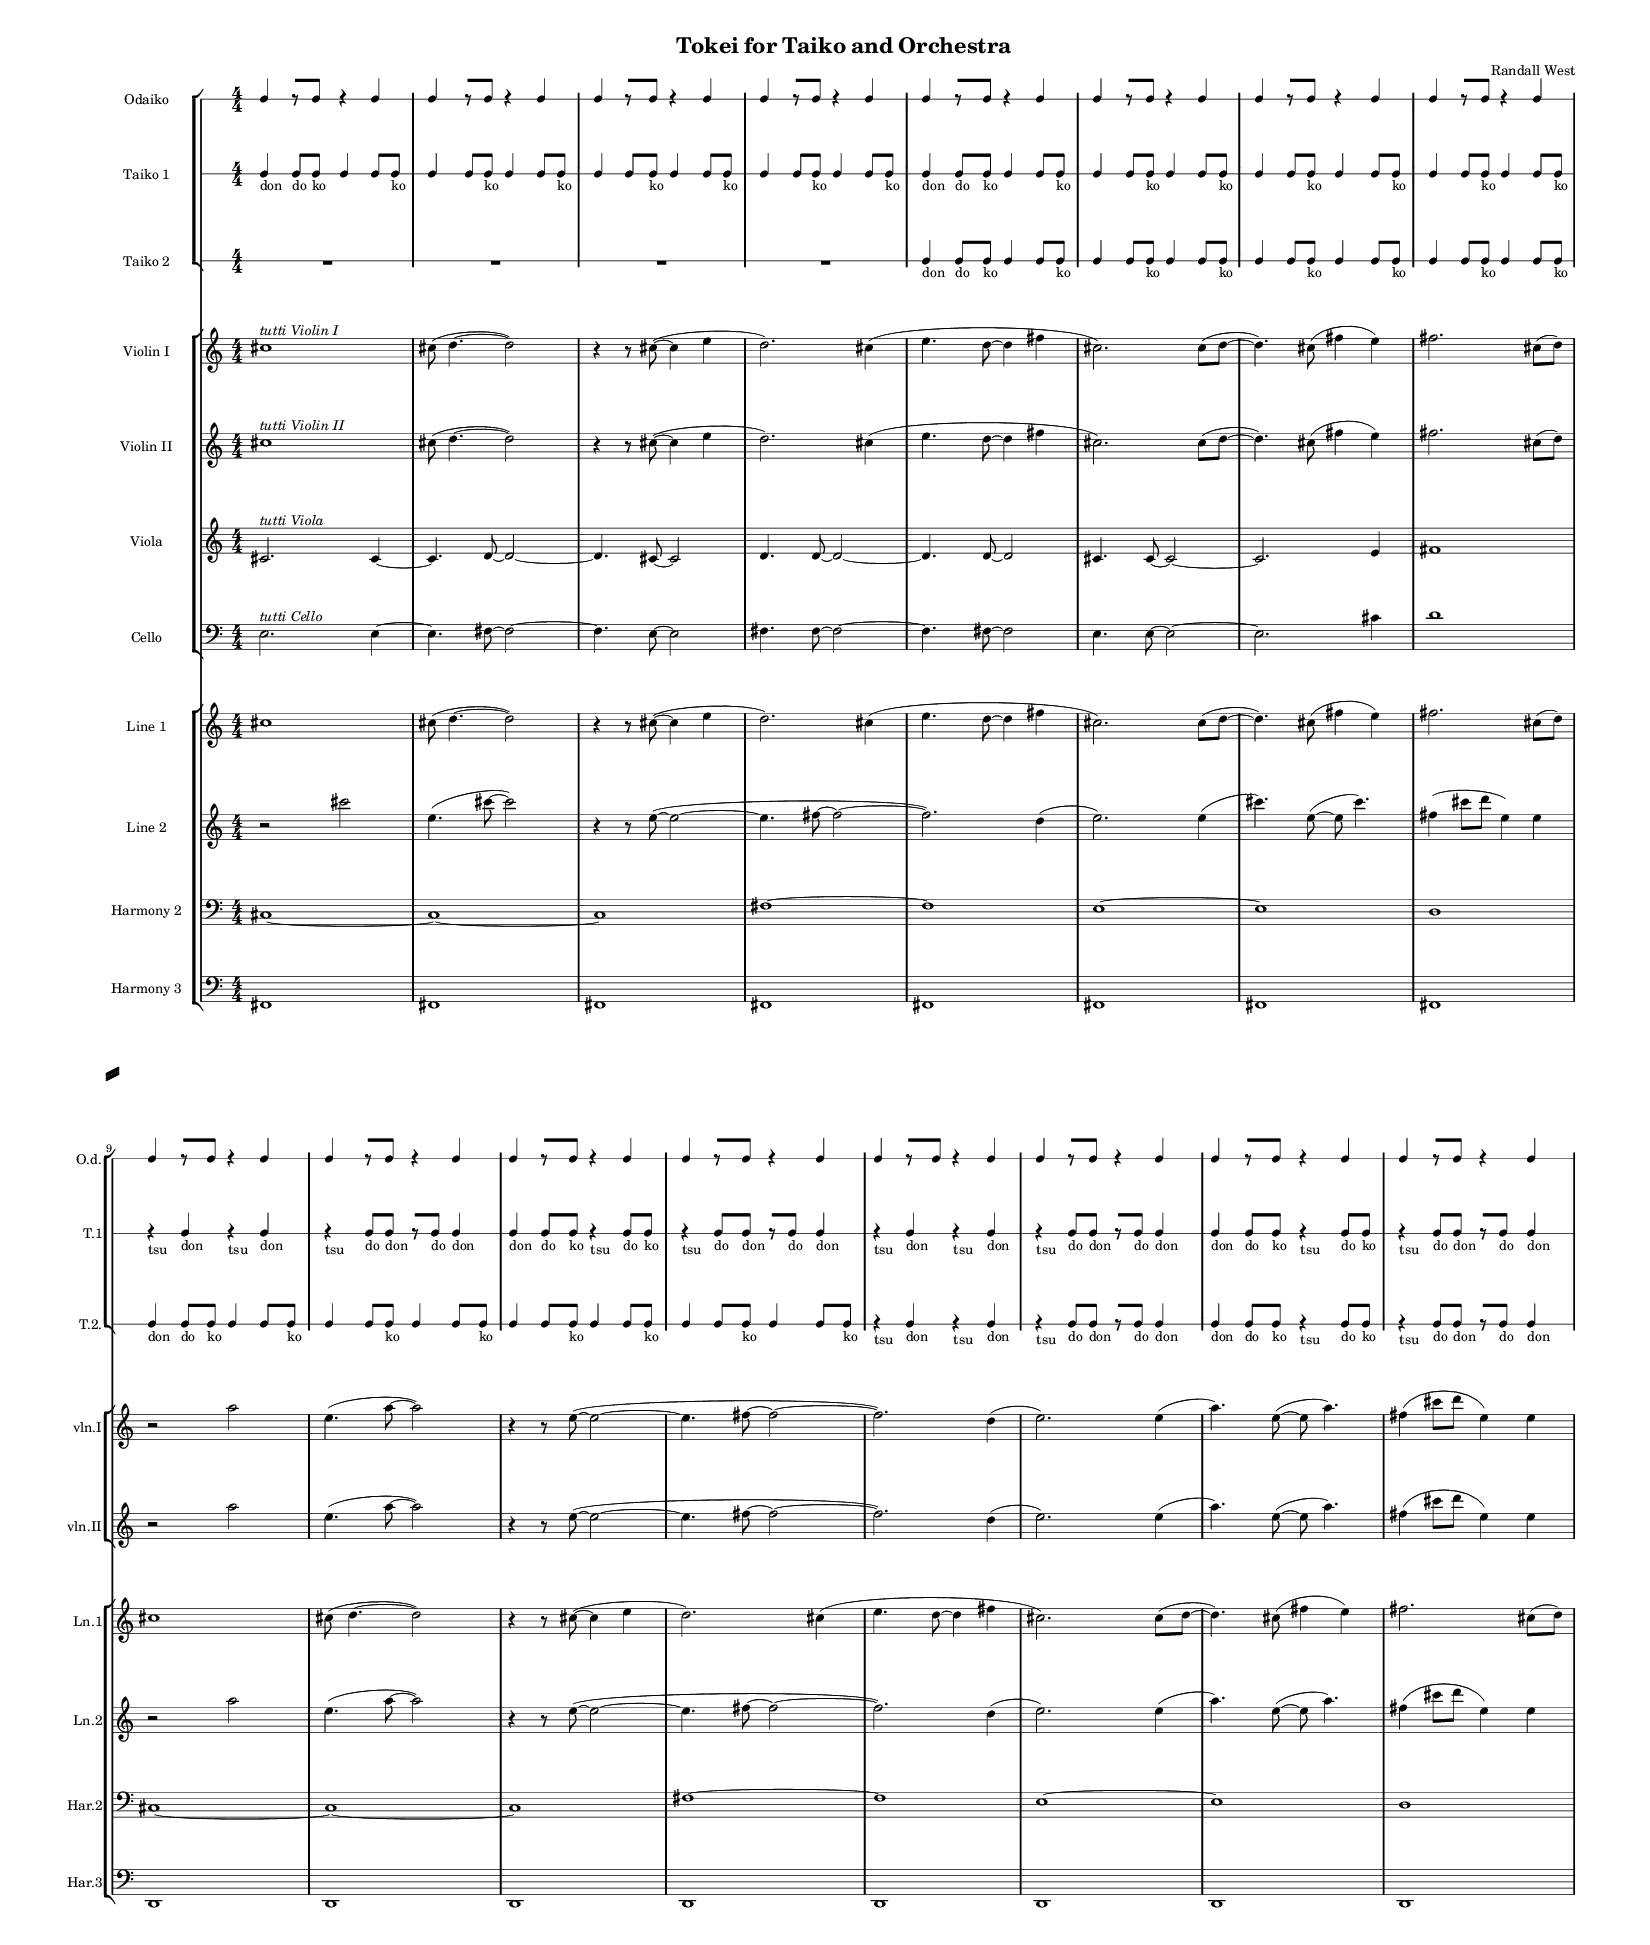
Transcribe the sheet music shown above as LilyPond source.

% 2015-02-06 21:50

\version "2.18.2"
\language "english"

#(set-global-staff-size 12)

\header {
	composer = \markup { Randall West }
	title = \markup { Tokei for Taiko and Orchestra }
}

\layout {
	\context {
		\Staff \RemoveEmptyStaves
		\override VerticalAxisGroup #'remove-first = ##t
	}
	\context {
		\RhythmicStaff \RemoveEmptyStaves
		\override VerticalAxisGroup #'remove-first = ##t
	}
}

\paper {
	bottom-margin = 0.5\in
	left-margin = 0.75\in
	paper-height = 17\in
	paper-width = 11\in
	right-margin = 0.5\in
	system-separator-markup = \slashSeparator
	system-system-spacing = #'((basic-distance . 0) (minimum-distance . 0) (padding . 20) (stretchability . 0))
	top-margin = 0.5\in
}

\score {
	\context Score = "kairos-material" \with {
		\override StaffGrouper #'staff-staff-spacing = #'((basic-distance . 0) (minimum-distance . 0) (padding . 8) (stretchability . 0))
		\override StaffSymbol #'thickness = #0.5
		\override VerticalAxisGroup #'staff-staff-spacing = #'((basic-distance . 0) (minimum-distance . 0) (padding . 8) (stretchability . 0))
		markFormatter = #format-mark-box-numbers
	} <<
		\context StaffGroup = "winds" <<
			\context Staff = "flute1" {
				\set Staff.instrumentName = \markup { Flute 1 }
				\set Staff.shortInstrumentName = \markup { Fl.1 }
				\context Staff {#(set-accidental-style 'modern)}
				\numericTimeSignature
				R1
				R1
				R1
				R1
				R1
				R1
				R1
				R1
				\context Staff {#(set-accidental-style 'modern)}
				R1
				R1
				R1
				R1
				R1
				R1
				R1
				R1
			}
			\context Staff = "flute2" {
				\set Staff.instrumentName = \markup { Flute 2 }
				\set Staff.shortInstrumentName = \markup { Fl.2 }
				\context Staff {#(set-accidental-style 'modern)}
				\numericTimeSignature
				R1
				R1
				R1
				R1
				R1
				R1
				R1
				R1
				\context Staff {#(set-accidental-style 'modern)}
				R1
				R1
				R1
				R1
				R1
				R1
				R1
				R1
			}
			\context Staff = "oboe1" {
				\set Staff.instrumentName = \markup { Oboe 1 }
				\set Staff.shortInstrumentName = \markup { Ob.1 }
				\context Staff {#(set-accidental-style 'modern)}
				\numericTimeSignature
				R1
				R1
				R1
				R1
				R1
				R1
				R1
				R1
				\context Staff {#(set-accidental-style 'modern)}
				R1
				R1
				R1
				R1
				R1
				R1
				R1
				R1
			}
			\context Staff = "oboe2" {
				\set Staff.instrumentName = \markup { Oboe 2 }
				\set Staff.shortInstrumentName = \markup { Ob.2 }
				\context Staff {#(set-accidental-style 'modern)}
				\numericTimeSignature
				R1
				R1
				R1
				R1
				R1
				R1
				R1
				R1
				\context Staff {#(set-accidental-style 'modern)}
				R1
				R1
				R1
				R1
				R1
				R1
				R1
				R1
			}
			\context Staff = "oboe3" {
				\set Staff.instrumentName = \markup { Oboe 3 }
				\set Staff.shortInstrumentName = \markup { Ob.3 }
				\context Staff {#(set-accidental-style 'modern)}
				\numericTimeSignature
				R1
				R1
				R1
				R1
				R1
				R1
				R1
				R1
				\context Staff {#(set-accidental-style 'modern)}
				R1
				R1
				R1
				R1
				R1
				R1
				R1
				R1
			}
			\context Staff = "clarinet1" {
				\set Staff.instrumentName = \markup { Clarinet 1 in Bb }
				\set Staff.shortInstrumentName = \markup { Cl.1 }
				\context Staff {#(set-accidental-style 'modern)}
				\numericTimeSignature
				R1
				R1
				R1
				R1
				R1
				R1
				R1
				R1
				\context Staff {#(set-accidental-style 'modern)}
				R1
				R1
				R1
				R1
				R1
				R1
				R1
				R1
			}
			\context Staff = "clarinet2" {
				\set Staff.instrumentName = \markup { Clarinet 2 in Bb }
				\set Staff.shortInstrumentName = \markup { Cl.2 }
				\context Staff {#(set-accidental-style 'modern)}
				\numericTimeSignature
				R1
				R1
				R1
				R1
				R1
				R1
				R1
				R1
				\context Staff {#(set-accidental-style 'modern)}
				R1
				R1
				R1
				R1
				R1
				R1
				R1
				R1
			}
			\context Staff = "bassoon1" {
				\clef "bass"
				\set Staff.instrumentName = \markup { Bassoon 1 }
				\set Staff.shortInstrumentName = \markup { Bsn.1 }
				\context Staff {#(set-accidental-style 'modern)}
				\numericTimeSignature
				R1
				R1
				R1
				R1
				R1
				R1
				R1
				R1
				\context Staff {#(set-accidental-style 'modern)}
				R1
				R1
				R1
				R1
				R1
				R1
				R1
				R1
			}
			\context Staff = "bassoon2" {
				\clef "bass"
				\set Staff.instrumentName = \markup { Bassoon 2 }
				\set Staff.shortInstrumentName = \markup { Bsn.2 }
				\context Staff {#(set-accidental-style 'modern)}
				\numericTimeSignature
				R1
				R1
				R1
				R1
				R1
				R1
				R1
				R1
				\context Staff {#(set-accidental-style 'modern)}
				R1
				R1
				R1
				R1
				R1
				R1
				R1
				R1
			}
		>>
		\context StaffGroup = "brass" <<
			\context Staff = "horn1" {
				\set Staff.instrumentName = \markup { Horn in F 1 }
				\set Staff.shortInstrumentName = \markup { Hn.1 }
				\context Staff {#(set-accidental-style 'modern)}
				\numericTimeSignature
				R1
				R1
				R1
				R1
				R1
				R1
				R1
				R1
				\context Staff {#(set-accidental-style 'modern)}
				R1
				R1
				R1
				R1
				R1
				R1
				R1
				R1
			}
			\context Staff = "horn2" {
				\set Staff.instrumentName = \markup { Horn in F 2 }
				\set Staff.shortInstrumentName = \markup { Hn.2 }
				\context Staff {#(set-accidental-style 'modern)}
				\numericTimeSignature
				R1
				R1
				R1
				R1
				R1
				R1
				R1
				R1
				\context Staff {#(set-accidental-style 'modern)}
				R1
				R1
				R1
				R1
				R1
				R1
				R1
				R1
			}
			\context Staff = "horn3" {
				\set Staff.instrumentName = \markup { Horn in F 3 }
				\set Staff.shortInstrumentName = \markup { Hn.3 }
				\context Staff {#(set-accidental-style 'modern)}
				\numericTimeSignature
				R1
				R1
				R1
				R1
				R1
				R1
				R1
				R1
				\context Staff {#(set-accidental-style 'modern)}
				R1
				R1
				R1
				R1
				R1
				R1
				R1
				R1
			}
			\context Staff = "horn4" {
				\set Staff.instrumentName = \markup { Horn in F 4 }
				\set Staff.shortInstrumentName = \markup { Hn.4 }
				\context Staff {#(set-accidental-style 'modern)}
				\numericTimeSignature
				R1
				R1
				R1
				R1
				R1
				R1
				R1
				R1
				\context Staff {#(set-accidental-style 'modern)}
				R1
				R1
				R1
				R1
				R1
				R1
				R1
				R1
			}
			\context Staff = "trumpet1" {
				\set Staff.instrumentName = \markup { Trumpet in C 1 }
				\set Staff.shortInstrumentName = \markup { Tpt.1 }
				\context Staff {#(set-accidental-style 'modern)}
				\numericTimeSignature
				R1
				R1
				R1
				R1
				R1
				R1
				R1
				R1
				\context Staff {#(set-accidental-style 'modern)}
				R1
				R1
				R1
				R1
				R1
				R1
				R1
				R1
			}
			\context Staff = "trumpet2" {
				\set Staff.instrumentName = \markup { Trumpet in C 2 }
				\set Staff.shortInstrumentName = \markup { Tpt.2 }
				\context Staff {#(set-accidental-style 'modern)}
				\numericTimeSignature
				R1
				R1
				R1
				R1
				R1
				R1
				R1
				R1
				\context Staff {#(set-accidental-style 'modern)}
				R1
				R1
				R1
				R1
				R1
				R1
				R1
				R1
			}
			\context Staff = "trombone1" {
				\clef "bass"
				\set Staff.instrumentName = \markup { Tenor Trombone 1 }
				\set Staff.shortInstrumentName = \markup { Tbn.1 }
				\context Staff {#(set-accidental-style 'modern)}
				\numericTimeSignature
				R1
				R1
				R1
				R1
				R1
				R1
				R1
				R1
				\context Staff {#(set-accidental-style 'modern)}
				R1
				R1
				R1
				R1
				R1
				R1
				R1
				R1
			}
			\context Staff = "trombone2" {
				\clef "bass"
				\set Staff.instrumentName = \markup { Tenor Trombone 2 }
				\set Staff.shortInstrumentName = \markup { Tbn.2 }
				\context Staff {#(set-accidental-style 'modern)}
				\numericTimeSignature
				R1
				R1
				R1
				R1
				R1
				R1
				R1
				R1
				\context Staff {#(set-accidental-style 'modern)}
				R1
				R1
				R1
				R1
				R1
				R1
				R1
				R1
			}
			\context Staff = "tuba" {
				\clef "bass"
				\set Staff.instrumentName = \markup { Tuba }
				\set Staff.shortInstrumentName = \markup { Tba }
				\context Staff {#(set-accidental-style 'modern)}
				\numericTimeSignature
				R1
				R1
				R1
				R1
				R1
				R1
				R1
				R1
				\context Staff {#(set-accidental-style 'modern)}
				R1
				R1
				R1
				R1
				R1
				R1
				R1
				R1
			}
		>>
		\context StaffGroup = "perc" <<
			\context Staff = "crotales" {
				\set Staff.instrumentName = \markup { Crotales }
				\set Staff.shortInstrumentName = \markup { Cro. }
				\context Staff {#(set-accidental-style 'modern)}
				\numericTimeSignature
				R1
				R1
				R1
				R1
				R1
				R1
				R1
				R1
				\context Staff {#(set-accidental-style 'modern)}
				R1
				R1
				R1
				R1
				R1
				R1
				R1
				R1
			}
			\context RhythmicStaff = "perc1" {
				\set Staff.instrumentName = \markup { Percussion 1 }
				\set Staff.shortInstrumentName = \markup { Perc.1 }
				\context Staff {#(set-accidental-style 'modern)}
				\numericTimeSignature
				R1
				R1
				R1
				R1
				R1
				R1
				R1
				R1
				\context Staff {#(set-accidental-style 'modern)}
				R1
				R1
				R1
				R1
				R1
				R1
				R1
				R1
			}
			\context RhythmicStaff = "perc2" {
				\set Staff.instrumentName = \markup { Percussion 2 }
				\set Staff.shortInstrumentName = \markup { Perc.2 }
				\context Staff {#(set-accidental-style 'modern)}
				\numericTimeSignature
				R1
				R1
				R1
				R1
				R1
				R1
				R1
				R1
				\context Staff {#(set-accidental-style 'modern)}
				R1
				R1
				R1
				R1
				R1
				R1
				R1
				R1
			}
			\context Staff = "timpani" {
				\clef "bass"
				\set Staff.instrumentName = \markup { Timpani }
				\set Staff.shortInstrumentName = \markup { Timp }
				\context Staff {#(set-accidental-style 'modern)}
				\numericTimeSignature
				R1
				R1
				R1
				R1
				R1
				R1
				R1
				R1
				\context Staff {#(set-accidental-style 'modern)}
				R1
				R1
				R1
				R1
				R1
				R1
				R1
				R1
			}
		>>
		\context StaffGroup = "taiko" <<
			\context RhythmicStaff = "odaiko" {
				\set Staff.instrumentName = \markup { Odaiko }
				\set Staff.shortInstrumentName = \markup { O.d. }
				\context Staff {#(set-accidental-style 'modern)}
				\numericTimeSignature
				\textLengthOn
				\dynamicUp
				c4
				r8 [
				c8 ]
				r4
				c4
				c4
				r8 [
				c8 ]
				r4
				c4
				c4
				r8 [
				c8 ]
				r4
				c4
				c4
				r8 [
				c8 ]
				r4
				c4
				c4
				r8 [
				c8 ]
				r4
				c4
				c4
				r8 [
				c8 ]
				r4
				c4
				c4
				r8 [
				c8 ]
				r4
				c4
				c4
				r8 [
				c8 ]
				r4
				c4
				\context Staff {#(set-accidental-style 'modern)}
				c4
				r8 [
				c8 ]
				r4
				c4
				c4
				r8 [
				c8 ]
				r4
				c4
				c4
				r8 [
				c8 ]
				r4
				c4
				c4
				r8 [
				c8 ]
				r4
				c4
				c4
				r8 [
				c8 ]
				r4
				c4
				c4
				r8 [
				c8 ]
				r4
				c4
				c4
				r8 [
				c8 ]
				r4
				c4
				c4
				r8 [
				c8 ]
				r4
				c4
			}
			\context RhythmicStaff = "taiko1" {
				\set Staff.instrumentName = \markup { Taiko 1 }
				\set Staff.shortInstrumentName = \markup { T.1 }
				\context Staff {#(set-accidental-style 'modern)}
				\numericTimeSignature
				\textLengthOn
				\dynamicUp
				c4 _ \markup { don }
				c8 [ _ \markup { do }
				c8 ] _ \markup { ko }
				c4
				c8
				c8 _ \markup { ko }
				c4
				c8
				c8 _ \markup { ko }
				c4
				c8
				c8 _ \markup { ko }
				c4
				c8
				c8 _ \markup { ko }
				c4
				c8
				c8 _ \markup { ko }
				c4
				c8
				c8 _ \markup { ko }
				c4
				c8
				c8 _ \markup { ko }
				c4 _ \markup { don }
				c8 [ _ \markup { do }
				c8 ] _ \markup { ko }
				c4
				c8
				c8 _ \markup { ko }
				c4
				c8
				c8 _ \markup { ko }
				c4
				c8
				c8 _ \markup { ko }
				c4
				c8
				c8 _ \markup { ko }
				c4
				c8
				c8 _ \markup { ko }
				c4
				c8
				c8 _ \markup { ko }
				c4
				c8
				c8 _ \markup { ko }
				\context Staff {#(set-accidental-style 'modern)}
				r4 _ \markup { tsu }
				c4 _ \markup { don }
				r4 _ \markup { tsu }
				c4 _ \markup { don }
				r4 _ \markup { tsu }
				c8 [ _ \markup { do }
				c8 ] _ \markup { don }
				r8 [
				c8 ] _ \markup { do }
				c4 _ \markup { don }
				c4 _ \markup { don }
				c8 _ \markup { do }
				c8 _ \markup { ko }
				r4 _ \markup { tsu }
				c8 _ \markup { do }
				c8 _ \markup { ko }
				r4 _ \markup { tsu }
				c8 [ _ \markup { do }
				c8 ] _ \markup { don }
				r8 [
				c8 ] _ \markup { do }
				c4 _ \markup { don }
				r4 _ \markup { tsu }
				c4 _ \markup { don }
				r4 _ \markup { tsu }
				c4 _ \markup { don }
				r4 _ \markup { tsu }
				c8 [ _ \markup { do }
				c8 ] _ \markup { don }
				r8 [
				c8 ] _ \markup { do }
				c4 _ \markup { don }
				c4 _ \markup { don }
				c8 _ \markup { do }
				c8 _ \markup { ko }
				r4 _ \markup { tsu }
				c8 _ \markup { do }
				c8 _ \markup { ko }
				r4 _ \markup { tsu }
				c8 [ _ \markup { do }
				c8 ] _ \markup { don }
				r8 [
				c8 ] _ \markup { do }
				c4 _ \markup { don }
			}
			\context RhythmicStaff = "taiko2" {
				\set Staff.instrumentName = \markup { Taiko 2 }
				\set Staff.shortInstrumentName = \markup { T.2. }
				\context Staff {#(set-accidental-style 'modern)}
				\numericTimeSignature
				\textLengthOn
				\dynamicUp
				R1
				R1
				R1
				R1
				c4 _ \markup { don }
				c8 [ _ \markup { do }
				c8 ] _ \markup { ko }
				c4
				c8
				c8 _ \markup { ko }
				c4
				c8
				c8 _ \markup { ko }
				c4
				c8
				c8 _ \markup { ko }
				c4
				c8
				c8 _ \markup { ko }
				c4
				c8
				c8 _ \markup { ko }
				c4
				c8
				c8 _ \markup { ko }
				c4
				c8
				c8 _ \markup { ko }
				\context Staff {#(set-accidental-style 'modern)}
				c4 _ \markup { don }
				c8 [ _ \markup { do }
				c8 ] _ \markup { ko }
				c4
				c8
				c8 _ \markup { ko }
				c4
				c8
				c8 _ \markup { ko }
				c4
				c8
				c8 _ \markup { ko }
				c4
				c8
				c8 _ \markup { ko }
				c4
				c8
				c8 _ \markup { ko }
				c4
				c8
				c8 _ \markup { ko }
				c4
				c8
				c8 _ \markup { ko }
				r4 _ \markup { tsu }
				c4 _ \markup { don }
				r4 _ \markup { tsu }
				c4 _ \markup { don }
				r4 _ \markup { tsu }
				c8 [ _ \markup { do }
				c8 ] _ \markup { don }
				r8 [
				c8 ] _ \markup { do }
				c4 _ \markup { don }
				c4 _ \markup { don }
				c8 _ \markup { do }
				c8 _ \markup { ko }
				r4 _ \markup { tsu }
				c8 _ \markup { do }
				c8 _ \markup { ko }
				r4 _ \markup { tsu }
				c8 [ _ \markup { do }
				c8 ] _ \markup { don }
				r8 [
				c8 ] _ \markup { do }
				c4 _ \markup { don }
			}
		>>
		\context StaffGroup = "strings" <<
			\context Staff = "violinI" {
				\set Staff.instrumentName = \markup { Violin I }
				\set Staff.shortInstrumentName = \markup { Vln.I }
				\set Staff.instrumentName = \markup { Violin I }
				\set Staff.shortInstrumentName = \markup { vln.I }
				\context Staff {#(set-accidental-style 'modern)}
				\numericTimeSignature
				cs''1
					^ \markup {
						\italic
							{
								"tutti Violin I"
							}
						}
				cs''8 (
				d''4. ~
				d''2 )
				r4
				r8
				cs''8 ~ (
				cs''4
				e''4
				d''2. )
				cs''4 (
				e''4.
				d''8 ~
				d''4
				fs''4
				cs''2. )
				cs''8 (
				d''8 ~
				d''4. )
				cs''8 (
				fs''4
				e''4 )
				fs''2.
				cs''8 (
				d''8 )
				\context Staff {#(set-accidental-style 'modern)}
				r2
				a''2
				e''4. (
				a''8 ~
				a''2 )
				r4
				r8
				e''8 ~ (
				e''2 ~
				e''4.
				fs''8 ~
				fs''2 ~
				fs''2. )
				d''4 (
				e''2. )
				e''4 (
				a''4. )
				e''8 ~ (
				e''8
				a''4. )
				fs''4 (
				cs'''8
				d'''8
				e''4 )
				e''4
			}
			\context Staff = "violinII" {
				\set Staff.instrumentName = \markup { Violin II }
				\set Staff.shortInstrumentName = \markup { Vln.II }
				\set Staff.instrumentName = \markup { Violin II }
				\set Staff.shortInstrumentName = \markup { vln.II }
				\context Staff {#(set-accidental-style 'modern)}
				\numericTimeSignature
				cs''1
					^ \markup {
						\italic
							{
								"tutti Violin II"
							}
						}
				cs''8 (
				d''4. ~
				d''2 )
				r4
				r8
				cs''8 ~ (
				cs''4
				e''4
				d''2. )
				cs''4 (
				e''4.
				d''8 ~
				d''4
				fs''4
				cs''2. )
				cs''8 (
				d''8 ~
				d''4. )
				cs''8 (
				fs''4
				e''4 )
				fs''2.
				cs''8 (
				d''8 )
				\context Staff {#(set-accidental-style 'modern)}
				r2
				a''2
				e''4. (
				a''8 ~
				a''2 )
				r4
				r8
				e''8 ~ (
				e''2 ~
				e''4.
				fs''8 ~
				fs''2 ~
				fs''2. )
				d''4 (
				e''2. )
				e''4 (
				a''4. )
				e''8 ~ (
				e''8
				a''4. )
				fs''4 (
				cs'''8
				d'''8
				e''4 )
				e''4
			}
			\context Staff = "viola" {
				\set Staff.instrumentName = \markup { Viola }
				\set Staff.shortInstrumentName = \markup { Vla }
				\set Staff.instrumentName = \markup { Viola }
				\set Staff.shortInstrumentName = \markup { vla. }
				\context Staff {#(set-accidental-style 'modern)}
				\numericTimeSignature
				cs'2.
					^ \markup {
						\italic
							{
								"tutti Viola"
							}
						}
				cs'4 ~
				cs'4.
				d'8 ~
				d'2 ~
				d'4.
				cs'8 ~
				cs'2
				d'4.
				d'8 ~
				d'2 ~
				d'4.
				d'8 ~
				d'2
				cs'4.
				cs'8 ~
				cs'2 ~
				cs'2.
				e'4
				fs'1
				\context Staff {#(set-accidental-style 'modern)}
				R1
				R1
				R1
				R1
				R1
				R1
				R1
				R1
			}
			\context Staff = "cello" {
				\clef "bass"
				\set Staff.instrumentName = \markup { Cello }
				\set Staff.shortInstrumentName = \markup { Vc. }
				\set Staff.instrumentName = \markup { Cello }
				\set Staff.shortInstrumentName = \markup { vc. }
				\context Staff {#(set-accidental-style 'modern)}
				\numericTimeSignature
				e2.
					^ \markup {
						\italic
							{
								"tutti Cello"
							}
						}
				e4 ~
				e4.
				fs8 ~
				fs2 ~
				fs4.
				e8 ~
				e2
				fs4.
				fs8 ~
				fs2 ~
				fs4.
				fs8 ~
				fs2
				e4.
				e8 ~
				e2 ~
				e2.
				cs'4
				d'1
				\context Staff {#(set-accidental-style 'modern)}
				R1
				R1
				R1
				R1
				R1
				R1
				R1
				R1
			}
			\context Staff = "bass" {
				\clef "bass"
				\set Staff.instrumentName = \markup { Bass }
				\set Staff.shortInstrumentName = \markup { Cb. }
				\context Staff {#(set-accidental-style 'modern)}
				\numericTimeSignature
				R1
				R1
				R1
				R1
				R1
				R1
				R1
				R1
				\context Staff {#(set-accidental-style 'modern)}
				R1
				R1
				R1
				R1
				R1
				R1
				R1
				R1
			}
		>>
		\context StaffGroup = "ref" <<
			\context Staff = "line_1" {
				\set Staff.instrumentName = \markup { Line 1 }
				\set Staff.shortInstrumentName = \markup { Ln.1 }
				\context Staff {#(set-accidental-style 'modern)}
				\numericTimeSignature
				cs''1
				cs''8 (
				d''4. ~
				d''2 )
				r4
				r8
				cs''8 ~ (
				cs''4
				e''4
				d''2. )
				cs''4 (
				e''4.
				d''8 ~
				d''4
				fs''4
				cs''2. )
				cs''8 (
				d''8 ~
				d''4. )
				cs''8 (
				fs''4
				e''4 )
				fs''2.
				cs''8 (
				d''8 )
				\context Staff {#(set-accidental-style 'modern)}
				cs''1
				cs''8 (
				d''4. ~
				d''2 )
				r4
				r8
				cs''8 ~ (
				cs''4
				e''4
				d''2. )
				cs''4 (
				e''4.
				d''8 ~
				d''4
				fs''4
				cs''2. )
				cs''8 (
				d''8 ~
				d''4. )
				cs''8 (
				fs''4
				e''4 )
				fs''2.
				cs''8 (
				d''8 )
			}
			\context Staff = "line_2" {
				\set Staff.instrumentName = \markup { Line 2 }
				\set Staff.shortInstrumentName = \markup { Ln.2 }
				\context Staff {#(set-accidental-style 'modern)}
				\numericTimeSignature
				r2
				cs'''2
				e''4. (
				cs'''8 ~
				cs'''2 )
				r4
				r8
				e''8 ~ (
				e''2 ~
				e''4.
				fs''8 ~
				fs''2 ~
				fs''2. )
				d''4 (
				e''2. )
				e''4 (
				cs'''4. )
				e''8 ~ (
				e''8
				cs'''4. )
				fs''4 (
				cs'''8
				d'''8
				e''4 )
				e''4
				\context Staff {#(set-accidental-style 'modern)}
				r2
				a''2
				e''4. (
				a''8 ~
				a''2 )
				r4
				r8
				e''8 ~ (
				e''2 ~
				e''4.
				fs''8 ~
				fs''2 ~
				fs''2. )
				d''4 (
				e''2. )
				e''4 (
				a''4. )
				e''8 ~ (
				e''8
				a''4. )
				fs''4 (
				cs'''8
				d'''8
				e''4 )
				e''4
			}
			\context Staff = "line_3" {
				\set Staff.instrumentName = \markup { Line 3 }
				\set Staff.shortInstrumentName = \markup { Ln.3 }
				\context Staff {#(set-accidental-style 'modern)}
				\numericTimeSignature
				R1
				R1
				R1
				R1
				R1
				R1
				R1
				R1
				\context Staff {#(set-accidental-style 'modern)}
				R1
				R1
				R1
				R1
				R1
				R1
				R1
				R1
			}
			\context Staff = "harmony_1" {
				\set Staff.instrumentName = \markup { Harmony 1 }
				\set Staff.shortInstrumentName = \markup { Har.1 }
				\context Staff {#(set-accidental-style 'modern)}
				\numericTimeSignature
				R1
				R1
				R1
				R1
				R1
				R1
				R1
				R1
				\context Staff {#(set-accidental-style 'modern)}
				R1
				R1
				R1
				R1
				R1
				R1
				R1
				R1
			}
			\context Staff = "harmony_2" {
				\clef "bass"
				\set Staff.instrumentName = \markup { Harmony 2 }
				\set Staff.shortInstrumentName = \markup { Har.2 }
				\context Staff {#(set-accidental-style 'modern)}
				\numericTimeSignature
				cs1 ~
				cs1 ~
				cs1
				fs1 ~
				fs1
				e1 ~
				e1
				d1
				\context Staff {#(set-accidental-style 'modern)}
				cs1 ~
				cs1 ~
				cs1
				fs1 ~
				fs1
				e1 ~
				e1
				d1
			}
			\context Staff = "harmony_3" {
				\clef "bass"
				\set Staff.instrumentName = \markup { Harmony 3 }
				\set Staff.shortInstrumentName = \markup { Har.3 }
				\context Staff {#(set-accidental-style 'modern)}
				\numericTimeSignature
				<fs,>1
				<fs,>1
				<fs,>1
				<fs,>1
				<fs,>1
				<fs,>1
				<fs,>1
				<fs,>1
				\context Staff {#(set-accidental-style 'modern)}
				<d,>1
				<d,>1
				<d,>1
				<d,>1
				<d,>1
				<d,>1
				<d,>1
				<d,>1
			}
		>>
		\context RhythmicStaff = "dummy" {
			\set Staff.instrumentName = \markup { . }
			\set Staff.shortInstrumentName = \markup { . }
			\context Staff {#(set-accidental-style 'modern)}
			\numericTimeSignature
			R1
			R1
			R1
			R1
			R1
			R1
			R1
			R1
			\context Staff {#(set-accidental-style 'modern)}
			R1
			R1
			R1
			R1
			R1
			R1
			R1
			R1
		}
	>>
}